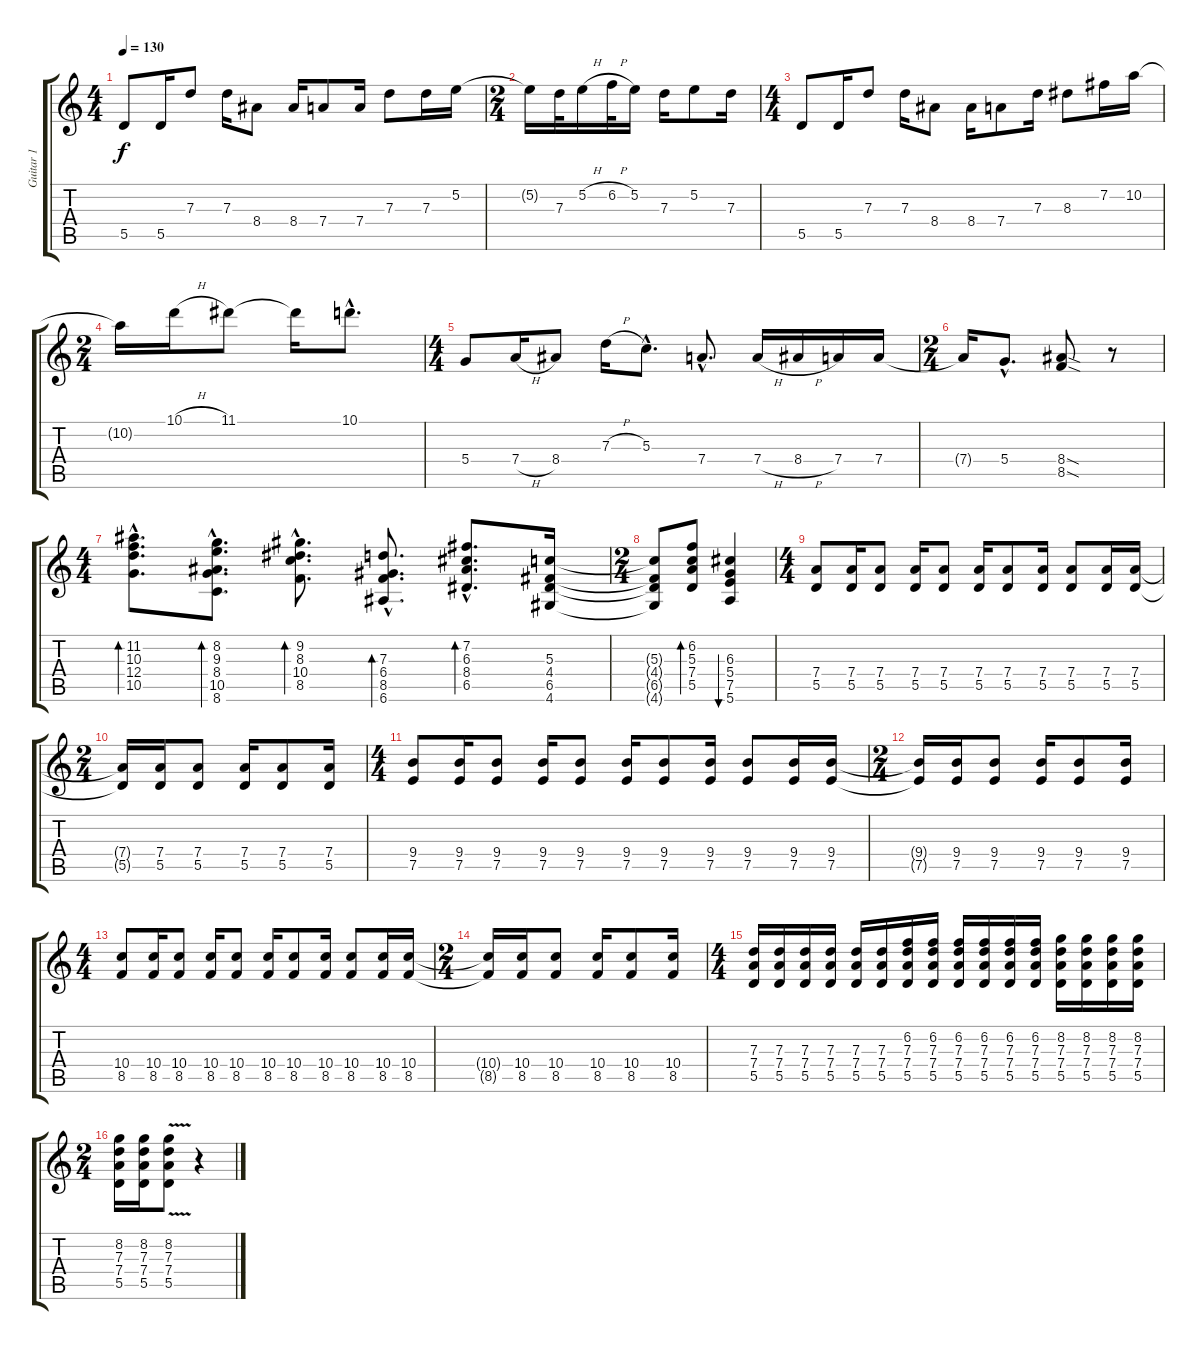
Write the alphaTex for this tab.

\track ("Guitar 1" "Guitar 1") {instrument electricguitarjazz}
\staff {score tabs}
\tuning (E4 B3 G3 D3 A2 E2) {hide}
\ts (4 4)
\tempo 130
\clef g2
\ks c
5.5.8{dy f} 5.5.16 7.3.8 7.3.16 8.4.8 8.4.16 7.4.8 7.4.16 7.3.8 7.3.16 5.2.16 |
\ts (2 4)
5.2{t}.16 7.3.32 5.2{h}.16 6.2{h}.32 5.2.16 7.3.16 5.2.8 7.3.16 |
\ts (4 4)
5.5.8 5.5.16 7.3.8 7.3.16 8.4.8 8.4.16 7.4.8 7.3.16 8.3.8 7.2.16 10.2.16 |
\ts (2 4)
10.2{t}.16 10.1{h}.16 11.1.8 11.1{t}.16 10.1{hac}.8{d} |
\ts (4 4)
5.4.8 7.4{h}.16 8.4.8 7.3{h}.16 5.3{hac}.8{d} 7.4{hac}.8{d} 7.4{h}.16 8.4{h}.16 7.4.16 7.4.16 |
\ts (2 4)
7.4{t}.16 5.4{hac}.8{d} (8.4{sod} 8.5{sod}).8 r.8 |
\ts (4 4)
(11.2{hac} 10.3{hac} 12.4{hac} 10.5{hac}).8{d bd 60} (8.2{hac} 9.3{hac} 8.4{hac} 10.5{hac} 8.6{hac}).8{d bd 60} (9.2{hac} 8.3{hac} 10.4{hac} 8.5{hac}).8{d bd 60} (7.3{hac} 6.4{hac} 8.5{hac} 6.6{hac}).8{d bd 60} (7.2{hac} 6.3{hac} 8.4{hac} 6.5{hac}).8{d bd 60} (5.3 4.4 6.5 4.6).16 |
\ts (2 4)
(5.3{t} 4.4{t} 6.5{t} 4.6{t}).8 (6.2 5.3 7.4 5.5).8{bd 60} (6.3 5.4 7.5 5.6).4{bu 60} |
\ts (4 4)
(7.4 5.5).8 (7.4 5.5).16 (7.4 5.5).8 (7.4 5.5).16 (7.4 5.5).8 (7.4 5.5).16 (7.4 5.5).8 (7.4 5.5).16 (7.4 5.5).8 (7.4 5.5).16 (7.4 5.5).16 |
\ts (2 4)
(7.4{t} 5.5{t}).16 (7.4 5.5).16 (7.4 5.5).8 (7.4 5.5).16 (7.4 5.5).8 (7.4 5.5).16 |
\ts (4 4)
(9.4 7.5).8 (9.4 7.5).16 (9.4 7.5).8 (9.4 7.5).16 (9.4 7.5).8 (9.4 7.5).16 (9.4 7.5).8 (9.4 7.5).16 (9.4 7.5).8 (9.4 7.5).16 (9.4 7.5).16 |
\ts (2 4)
(9.4{t} 7.5{t}).16 (9.4 7.5).16 (9.4 7.5).8 (9.4 7.5).16 (9.4 7.5).8 (9.4 7.5).16 |
\ts (4 4)
(10.4 8.5).8 (10.4 8.5).16 (10.4 8.5).8 (10.4 8.5).16 (10.4 8.5).8 (10.4 8.5).16 (10.4 8.5).8 (10.4 8.5).16 (10.4 8.5).8 (10.4 8.5).16 (10.4 8.5).16 |
\ts (2 4)
(10.4{t} 8.5{t}).16 (10.4 8.5).16 (10.4 8.5).8 (10.4 8.5).16 (10.4 8.5).8 (10.4 8.5).16 |
\ts (4 4)
(7.3 7.4 5.5).16 (7.3 7.4 5.5).16 (7.3 7.4 5.5).16 (7.3 7.4 5.5).16 (7.3 7.4 5.5).16 (7.3 7.4 5.5).16 (6.2 7.3 7.4 5.5).16 (6.2 7.3 7.4 5.5).16 (6.2 7.3 7.4 5.5).16 (6.2 7.3 7.4 5.5).16 (6.2 7.3 7.4 5.5).16 (6.2 7.3 7.4 5.5).16 (8.2 7.3 7.4 5.5).16 (8.2 7.3 7.4 5.5).16 (8.2 7.3 7.4 5.5).16 (8.2 7.3 7.4 5.5).16 |
\ts (2 4)
(8.2 7.3 7.4 5.5).16 (8.2 7.3 7.4 5.5).16 (8.2{v} 7.3 7.4 5.5).8 r.4
